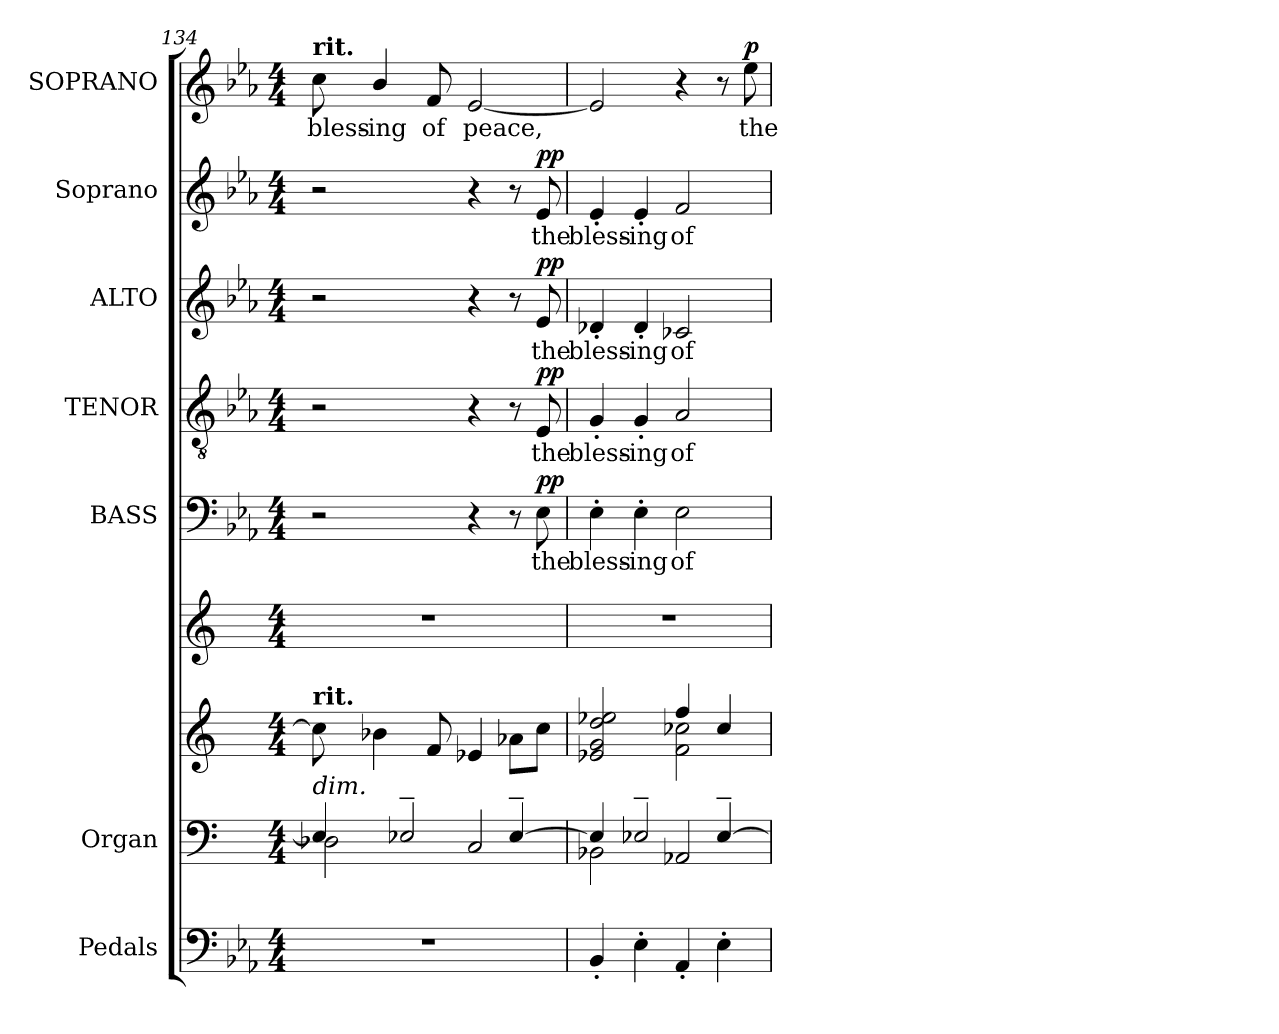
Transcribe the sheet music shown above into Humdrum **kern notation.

**kern	**kern	**kern	**kern	**kern	**text	**dynam	**kern	**text	**dynam	**kern	**text	**dynam	**kern	**text	**dynam	**kern	**text	**dynam
*part7	*part6	*part6	*part6	*part5	*part5	*part5	*part4	*part4	*part4	*part3	*part3	*part3	*part2	*part2	*part2	*part1	*part1	*part1
*staff9	*staff8	*staff7	*staff6	*staff5	*staff5	*staff5	*staff4	*staff4	*staff4	*staff3	*staff3	*staff3	*staff2	*staff2	*staff2	*staff1	*staff1	*staff1
*I"Pedals	*I"Organ	*	*	*I"BASS	*	*	*I"TENOR	*	*	*I"ALTO	*	*	*I"Soprano	*	*	*I"SOPRANO	*	*
*I'Ped.	*I'Org.	*	*	*I'B.	*	*	*I'T.	*	*	*I'A.	*	*	*I'S.	*	*	*I'S.	*	*
*clefF4	*clefF4	*clefG2	*clefG2	*clefF4	*	*	*clefGv2	*	*	*clefG2	*	*	*clefG2	*	*	*clefG2	*	*
*	*	*	*	*	*	*	*ITrd7c12	*	*	*	*	*	*	*	*	*	*	*
*k[b-e-a-]	*k[]	*k[]	*k[]	*k[b-e-a-]	*	*	*k[b-e-a-]	*	*	*k[b-e-a-]	*	*	*k[b-e-a-]	*	*	*k[b-e-a-]	*	*
*E-:	*C:	*C:	*C:	*E-:	*	*	*E-:	*	*	*E-:	*	*	*E-:	*	*	*E-:	*	*
*M4/4	*M4/4	*M4/4	*M4/4	*M4/4	*	*	*M4/4	*	*	*M4/4	*	*	*M4/4	*	*	*M4/4	*	*
=134	=134	=134	=134	=134	=134	=134	=134	=134	=134	=134	=134	=134	=134	=134	=134	=134	=134	=134
*	*^	*	*	*	*	*	*	*	*	*	*	*	*	*	*	*	*	*
!	!	!	!	!	!	!	!	!	!	!	!	!	!	!	!	!	!LO:TX:a:B:t=rit.	!	!
!	!	!	!LO:TX:a:B:t=rit.	!	!	!	!	!	!	!	!	!	!	!	!	!	!	!	!
!	!LO:TX:a:i:t=dim.	!	!	!	!	!	!	!	!	!	!	!	!	!	!	!	!	!	!
!	!	!	!	!	!	!	!	!	!	!	!	!	!	!	!	!	!	!LO:LY:b:color=#000000	!
1r	4E-i/]	2D-Xi\	8cci\]	1r	2r	.	.	2r	.	.	2r	.	.	2r	.	.	8cci\	bless-	.
!	!	!	!	!	!	!	!	!	!	!	!	!	!	!	!	!	!	!LO:LY:b:color=#000000	!
.	.	.	4b-i\	.	.	.	.	.	.	.	.	.	.	.	.	.	4b-i/	-ing	.
.	2E-~i/	.	.	.	.	.	.	.	.	.	.	.	.	.	.	.	.	.	.
!	!	!	!	!	!	!	!	!	!	!	!	!	!	!	!	!	!	!LO:LY:b:color=#000000	!
.	.	.	8fi/	.	.	.	.	.	.	.	.	.	.	.	.	.	8fi/	of	.
!	!	!	!	!	!	!	!	!	!	!	!	!	!	!	!	!	!	!LO:LY:b:color=#000000	!
.	.	2Ci/	4e-i/	.	4r	.	.	4r	.	.	4r	.	.	4r	.	.	[2e-i/	peace,	.
.	[4E-~i/	.	8a-i\L	.	8r	.	.	8r	.	.	8r	.	.	8r	.	.	.	.	.
!	!	!	!	!	!	!LO:LY:b:color=#000000	!	!	!	!	!	!	!	!	!	!	!	!	!
!	!	!	!	!	!	!	!	!	!LO:LY:b:color=#000000	!	!	!	!	!	!	!	!	!	!
!	!	!	!	!	!	!	!	!	!	!	!	!LO:LY:b:color=#000000	!	!	!	!	!	!	!
!	!	!	!	!	!	!	!	!	!	!	!	!	!	!	!LO:LY:b:color=#000000	!	!	!	!
.	.	.	8cci\J	.	8E-i\	the	pp	8EE-i/	the	pp	8e-i/	the	pp	8e-i/	the	pp	.	.	.
=135	=135	=135	=135	=135	=135	=135	=135	=135	=135	=135	=135	=135	=135	=135	=135	=135	=135	=135	=135
*	*	*	*^	*	*	*	*	*	*	*	*	*	*	*	*	*	*	*	*
!	!	!	!	!	!	!	!LO:LY:b:color=#000000	!	!	!	!	!	!	!	!	!	!	!	!	!
!	!	!	!	!	!	!	!	!	!	!LO:LY:b:color=#000000	!	!	!	!	!	!	!	!	!	!
!	!	!	!	!	!	!	!	!	!	!	!	!	!LO:LY:b:color=#000000	!	!	!	!	!	!	!
!	!	!	!	!	!	!	!	!	!	!	!	!	!	!	!	!LO:LY:b:color=#000000	!	!	!	!
4BB-'i/	4E-i/]	2BB-i\	2e-i/ 2gi 2ddi 2ee-Xi	2ryy	1r	4E-'i\	bless-	.	4GG'i/	bless-	.	4d-X'i/	bless-	.	4e-'i/	bless-	.	2e-i/]	.	.
!	!	!	!	!	!	!	!LO:LY:b:color=#000000	!	!	!	!	!	!	!	!	!	!	!	!	!
!	!	!	!	!	!	!	!	!	!	!LO:LY:b:color=#000000	!	!	!	!	!	!	!	!	!	!
!	!	!	!	!	!	!	!	!	!	!	!	!	!LO:LY:b:color=#000000	!	!	!	!	!	!	!
!	!	!	!	!	!	!	!	!	!	!	!	!	!	!	!	!LO:LY:b:color=#000000	!	!	!	!
4E-'i\	2E-~i/	.	.	.	.	4E-'i\	-ing	.	4GG'i/	-ing	.	4d-'i/	-ing	.	4e-'i/	-ing	.	.	.	.
!	!	!	!	!	!	!	!LO:LY:b:color=#000000	!	!	!	!	!	!	!	!	!	!	!	!	!
!	!	!	!	!	!	!	!	!	!	!LO:LY:b:color=#000000	!	!	!	!	!	!	!	!	!	!
!	!	!	!	!	!	!	!	!	!	!	!	!	!LO:LY:b:color=#000000	!	!	!	!	!	!	!
!	!	!	!	!	!	!	!	!	!	!	!	!	!	!	!	!LO:LY:b:color=#000000	!	!	!	!
4AA-'i/	.	2AA-i/	4ffi/	2fi\ 2cc-Xi	.	2E-i\	of	.	2AA-i/	of	.	2c-Xi/	of	.	2fi/	of	.	4r	.	.
4E-'i\	[4E-~i/	.	4cc-i/	.	.	.	.	.	.	.	.	.	.	.	.	.	.	8r	.	.
!	!	!	!	!	!	!	!	!	!	!	!	!	!	!	!	!	!	!	!LO:LY:b:color=#000000	!
.	.	.	.	.	.	.	.	.	.	.	.	.	.	.	.	.	.	8ee-i\	the	p
*	*v	*v	*	*	*	*	*	*	*	*	*	*	*	*	*	*	*	*	*	*
*	*	*v	*v	*	*	*	*	*	*	*	*	*	*	*	*	*	*	*	*
=	=	=	=	=	=	=	=	=	=	=	=	=	=	=	=	=	=	=
*-	*-	*-	*-	*-	*-	*-	*-	*-	*-	*-	*-	*-	*-	*-	*-	*-	*-	*-
